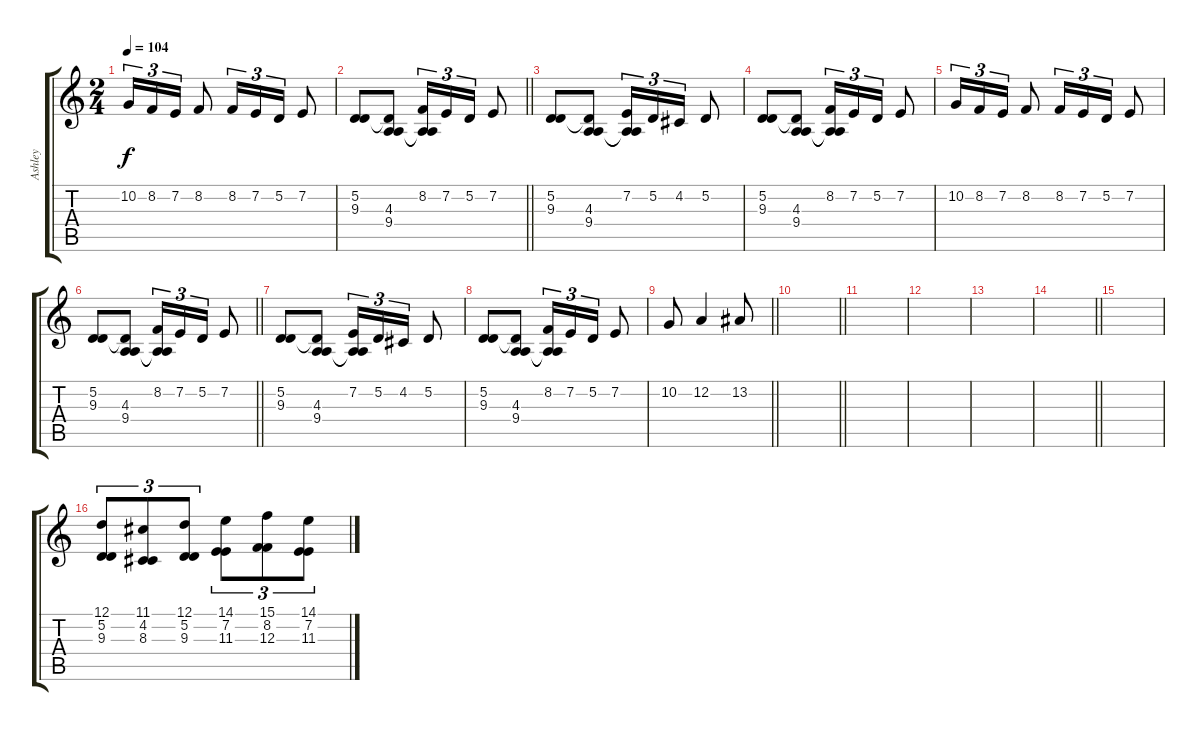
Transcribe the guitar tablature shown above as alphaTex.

\track ("Ashley" "Ashley") {instrument electricgrandpiano}
\staff {score tabs}
\tuning (D4 A3 F3 C3 G2 D2) {hide}
\ts (2 4)
\tempo 104
\clef g2
\ks c
10.2.16{tu (3 2) dy f} 8.2.16{tu (3 2)} 7.2.16{tu (3 2)} 8.2.8 8.2.16{tu (3 2)} 7.2.16{tu (3 2)} 5.2.16{tu (3 2)} 7.2.8 |
\barLineRight lightlight
(5.2 9.3).8 (5.2{t} 4.3 9.4).8 (8.2 4.3{t} 9.4{t}).16{tu (3 2)} 7.2.16{tu (3 2)} 5.2.16{tu (3 2)} 7.2.8 |
(5.2 9.3).8 (5.2{t} 4.3 9.4).8 (7.2 4.3{t} 9.4{t}).16{tu (3 2)} 5.2.16{tu (3 2)} 4.2.16{tu (3 2)} 5.2.8 |
(5.2 9.3).8 (5.2{t} 4.3 9.4).8 (8.2 4.3{t} 9.4{t}).16{tu (3 2)} 7.2.16{tu (3 2)} 5.2.16{tu (3 2)} 7.2.8 |
10.2.16{tu (3 2)} 8.2.16{tu (3 2)} 7.2.16{tu (3 2)} 8.2.8 8.2.16{tu (3 2)} 7.2.16{tu (3 2)} 5.2.16{tu (3 2)} 7.2.8 |
\barLineRight lightlight
(5.2 9.3).8 (5.2{t} 4.3 9.4).8 (8.2 4.3{t} 9.4{t}).16{tu (3 2)} 7.2.16{tu (3 2)} 5.2.16{tu (3 2)} 7.2.8 |
(5.2 9.3).8 (5.2{t} 4.3 9.4).8 (7.2 4.3{t} 9.4{t}).16{tu (3 2)} 5.2.16{tu (3 2)} 4.2.16{tu (3 2)} 5.2.8 |
(5.2 9.3).8 (5.2{t} 4.3 9.4).8 (8.2 4.3{t} 9.4{t}).16{tu (3 2)} 7.2.16{tu (3 2)} 5.2.16{tu (3 2)} 7.2.8 |
\barLineRight lightlight
10.2.8 12.2.4 13.2.8 |
\barLineRight lightlight
|
|
|
|
\barLineRight lightlight
|
|
(12.1 5.2 9.3).8{tu (3 2) volume 10} (11.1 4.2 8.3).8{tu (3 2)} (12.1 5.2 9.3).8{tu (3 2)} (14.1 7.2 11.3).8{tu (3 2)} (15.1 8.2 12.3).8{tu (3 2)} (14.1 7.2 11.3).8{tu (3 2)}
